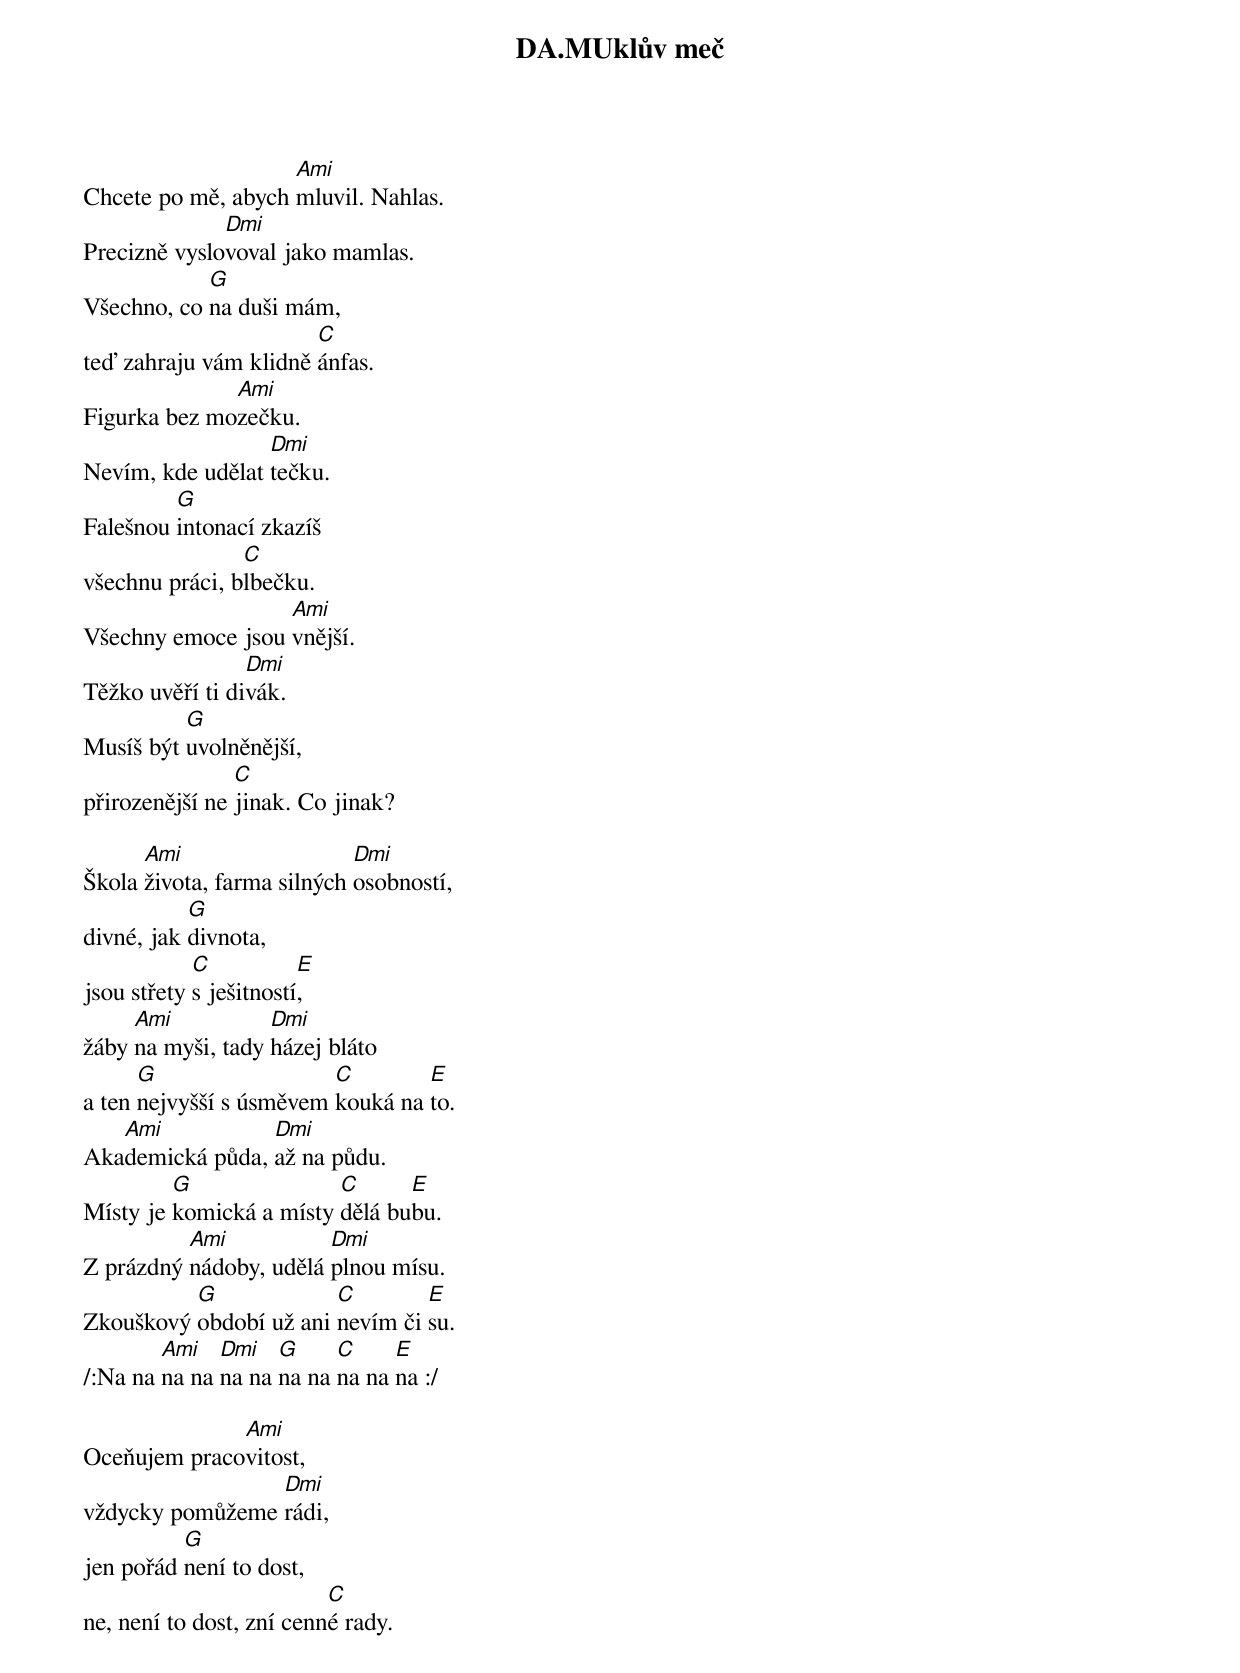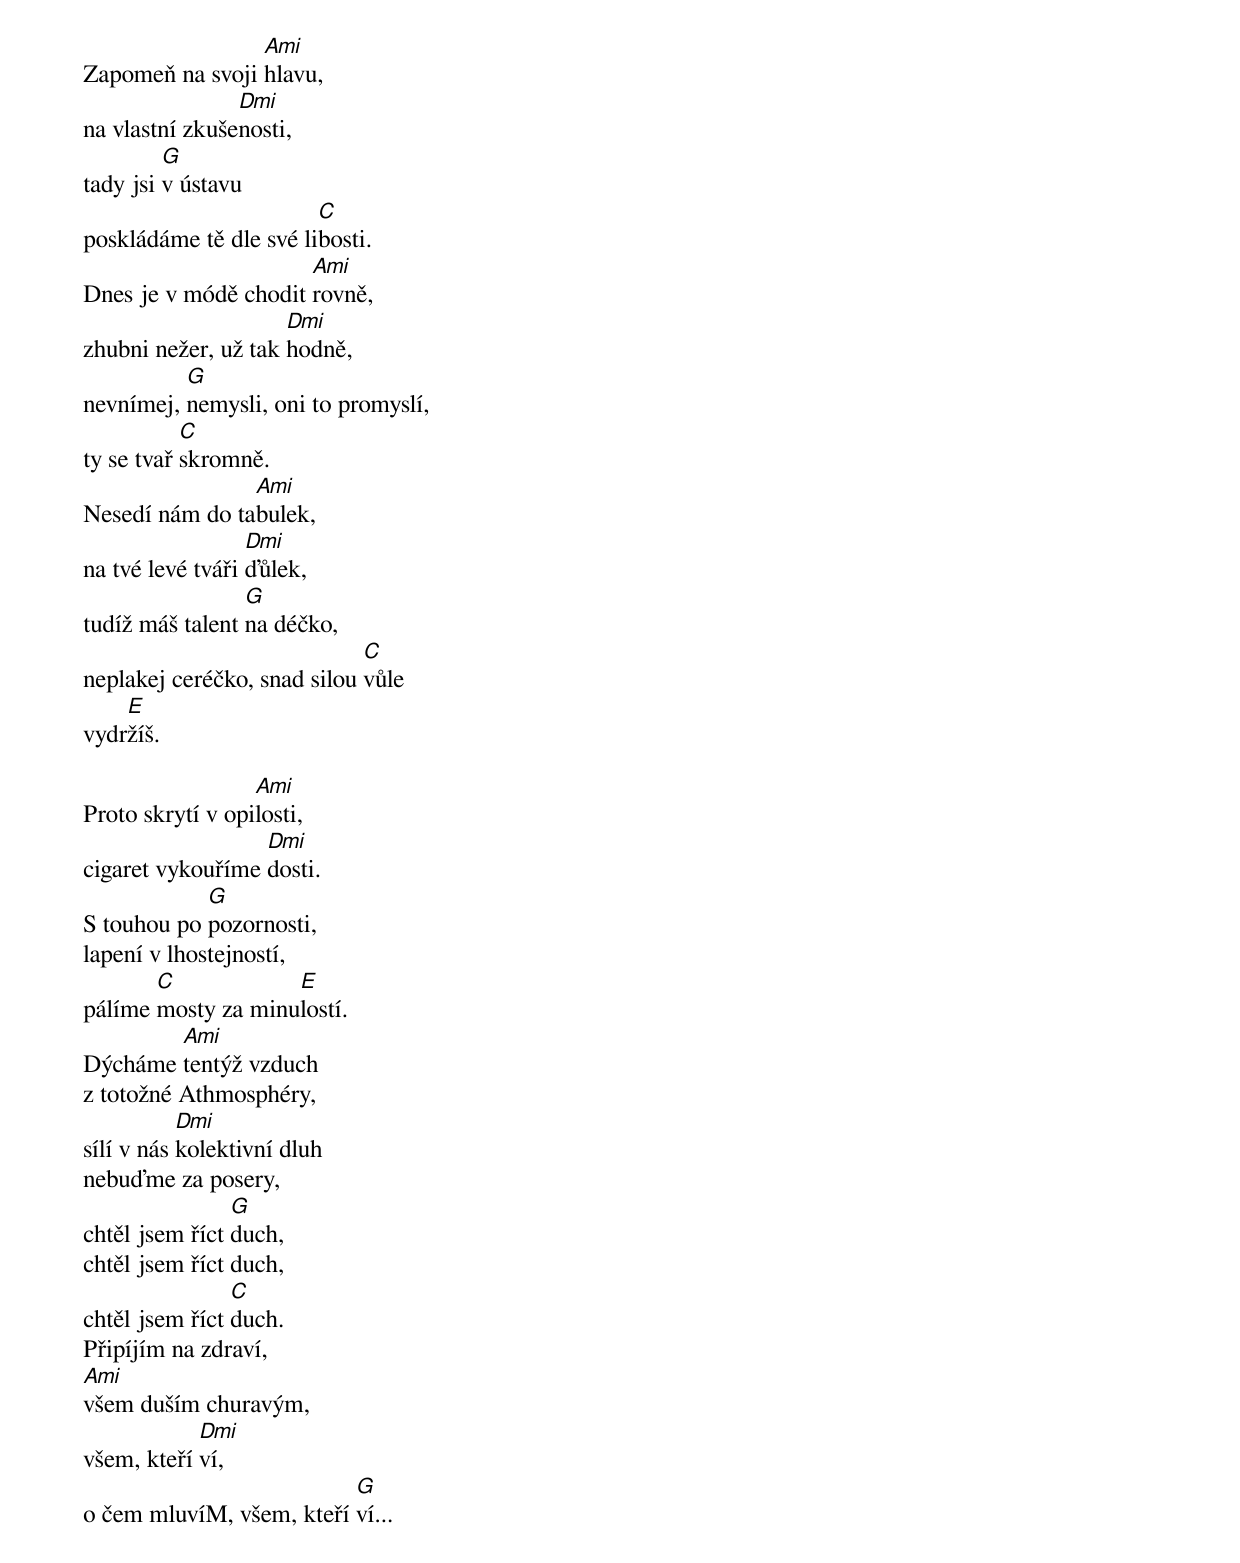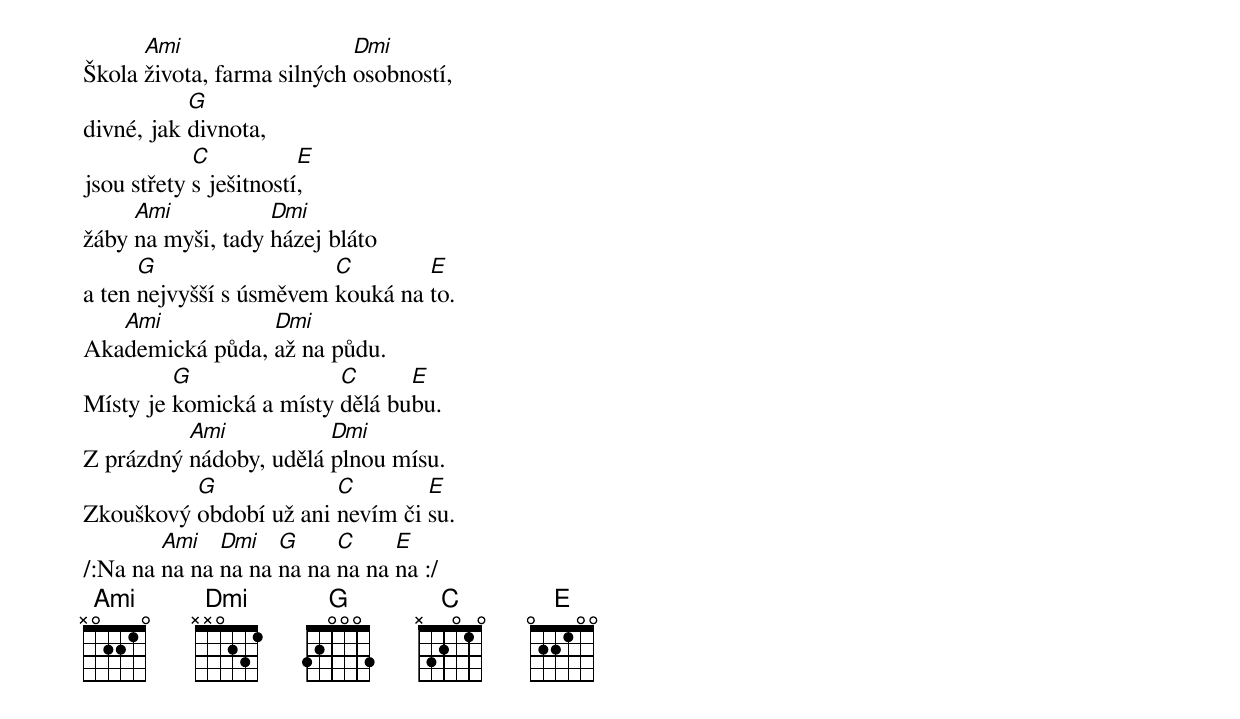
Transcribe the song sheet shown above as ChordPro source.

{title: DA.MUklův meč}
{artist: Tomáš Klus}
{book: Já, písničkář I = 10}

Chcete po mě, abych [Ami]mluvil. Nahlas.
Precizně vyslo[Dmi]voval jako mamlas.
Všechno, co [G]na duši mám,
teď zahraju vám klidně [C]ánfas.
Figurka bez mo[Ami]zečku.
Nevím, kde udělat [Dmi]tečku.
Falešnou [G]intonací zkazíš
všechnu práci, b[C]lbečku.
Všechny emoce jsou [Ami]vnější.
Těžko uvěří ti di[Dmi]vák.
Musíš být [G]uvolněnější,
přirozenější ne [C]jinak. Co jinak?

Škola [Ami]života, farma silných [Dmi]osobností,
divné, jak [G]divnota,
jsou střety [C]s ješitností[E],
žáby [Ami]na myši, tady [Dmi]házej bláto
a ten [G]nejvyšší s úsměvem [C]kouká na [E]to.
Aka[Ami]demická půda, [Dmi]až na půdu.
Místy je [G]komická a místy [C]dělá bu[E]bu.
Z prázdný [Ami]nádoby, udělá [Dmi]plnou mísu.
Zkouškový [G]období už ani [C]nevím či [E]su.
/:Na na [Ami]na na [Dmi]na na [G]na na [C]na na [E]na :/

Oceňujem praco[Ami]vitost,
vždycky pomůžeme [Dmi]rádi,
jen pořád [G]není to dost,
ne, není to dost, zní cenn[C]é rady.
Zapomeň na svoji [Ami]hlavu,
na vlastní zkuše[Dmi]nosti,
tady jsi [G]v ústavu
poskládáme tě dle své li[C]bosti.
Dnes je v módě chodit [Ami]rovně,
zhubni nežer, už tak [Dmi]hodně,
nevnímej, [G]nemysli, oni to promyslí,
ty se tvař [C]skromně.
Nesedí nám do ta[Ami]bulek,
na tvé levé tváři [Dmi]ďůlek,
tudíž máš talent [G]na déčko,
neplakej ceréčko, snad silou [C]vůle
vydr[E]žíš.

Proto skrytí v opi[Ami]losti,
cigaret vykouříme [Dmi]dosti.
S touhou po [G]pozornosti,
lapení v lhostejností,
pálíme [C]mosty za minu[E]lostí.
Dýcháme [Ami]tentýž vzduch
z totožné Athmosphéry,
sílí v nás [Dmi]kolektivní dluh
nebuďme za posery,
chtěl jsem říct [G]duch,
chtěl jsem říct duch,
chtěl jsem říct [C]duch.
Připíjím na zdraví,
[Ami]všem duším churavým,
všem, kteří [Dmi]ví,
o čem mluvíM, všem, kteří [G]ví...

Škola [Ami]života, farma silných [Dmi]osobností,
divné, jak [G]divnota,
jsou střety [C]s ješitností[E],
žáby [Ami]na myši, tady [Dmi]házej bláto
a ten [G]nejvyšší s úsměvem [C]kouká na [E]to.
Aka[Ami]demická půda, [Dmi]až na půdu.
Místy je [G]komická a místy [C]dělá bu[E]bu.
Z prázdný [Ami]nádoby, udělá [Dmi]plnou mísu.
Zkouškový [G]období už ani [C]nevím či [E]su.
/:Na na [Ami]na na [Dmi]na na [G]na na [C]na na [E]na :/
